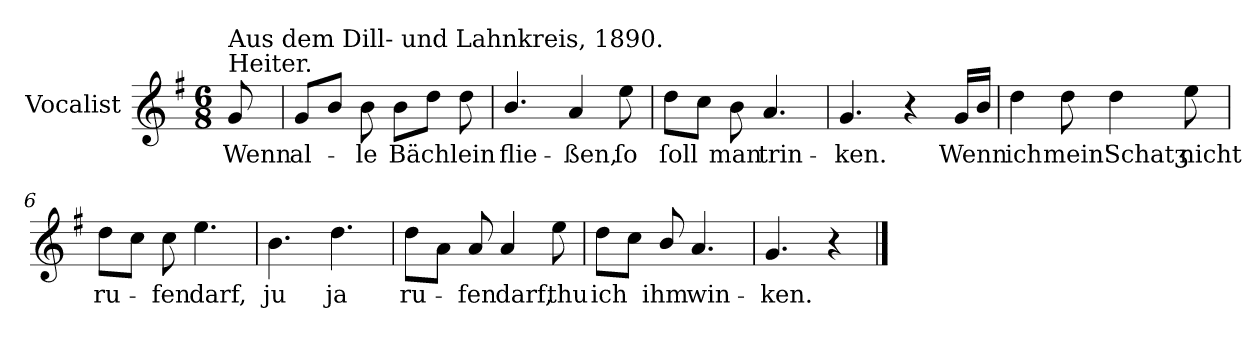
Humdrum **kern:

**kern	**text
*part1	*part1
*staff1	*staff1
*I"Vocalist	*
*k[f#]	*
*G:	*
*M6/8	*
=	=
!LO:TX:a:t=Heiter.	!
!LO:TX:a:t=Aus dem Dill- und Lahnkreis, 1890.	!
8g	Wenn
=1	=1
8gL	al-
8bJ	.
8b	-le
8bL	Bächlein
8ddJ	.
8dd	.
=2	=2
4.b/	flie-
4a	-ßen,
8ee	ſo
=3	=3
8ddL	ſoll
8ccJ	.
8b	man
4.a	trin-
=4	=4
4.g	-ken.
4r	.
16gLL	Wenn
16bJJ	.
=5	=5
4dd	ich
8dd	mein'
4dd	Schatʒ
8ee	nicht
=6	=6
8ddL	ru-
8ccJ	.
8cc	-fen
4.ee	darf,
=7	=7
4.b	ju
4.dd	ja
=8	=8
8ddL	ru-
8aJ	.
8a	-fen
4a	darf,
8ee	thu
=9	=9
8ddL	ich
8ccJ	.
8b/	ihm
4.a	win-
=10	=10
4.g	-ken.
4r	.
==	==
*-	*-
